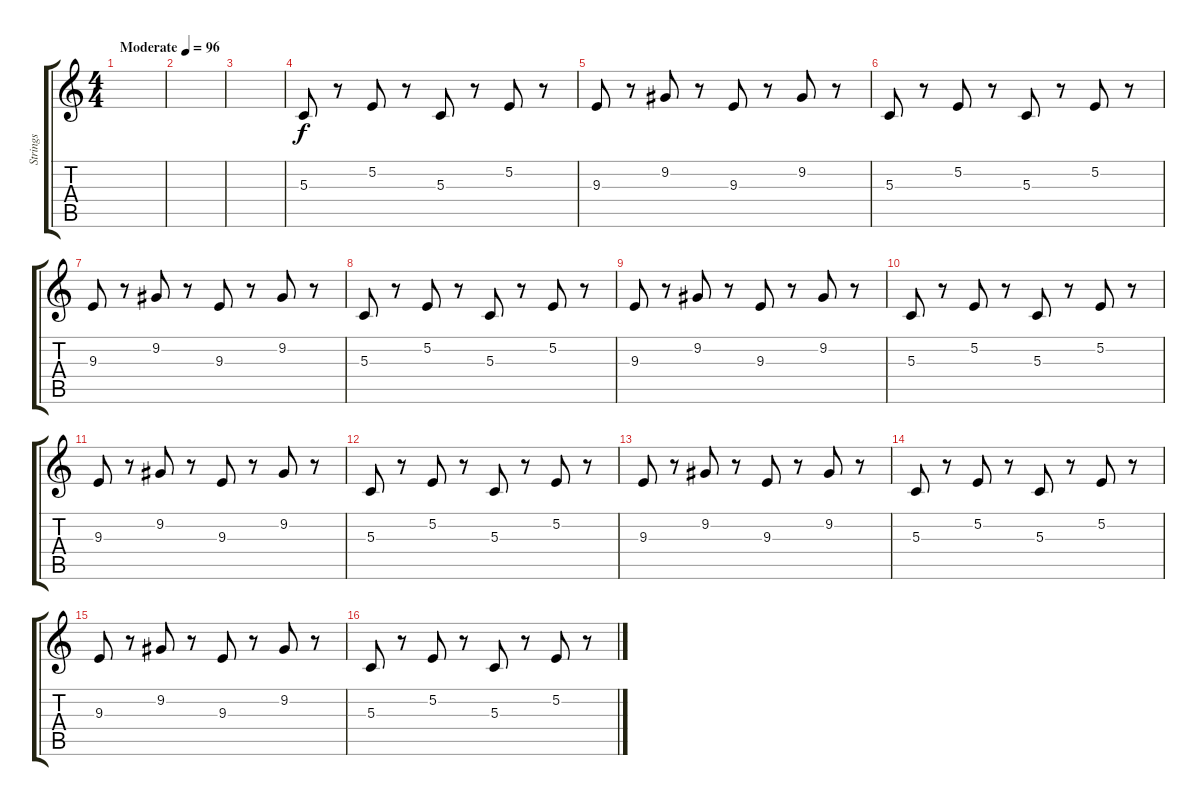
\track ("Strings" "Strings") {instrument stringensemble1}
\staff {score tabs}
\tuning (E4 B3 G3 D3 A2 E2) {hide}
\ts (4 4)
\tempo (96 "Moderate")
\clef g2
\ks c
|
|
|
5.3.8 r.8 5.2.8 r.8 5.3.8 r.8 5.2.8 r.8 |
9.3.8 r.8 9.2.8 r.8 9.3.8 r.8 9.2.8 r.8 |
5.3.8 r.8 5.2.8 r.8 5.3.8 r.8 5.2.8 r.8 |
9.3.8 r.8 9.2.8 r.8 9.3.8 r.8 9.2.8 r.8 |
5.3.8 r.8 5.2.8 r.8 5.3.8 r.8 5.2.8 r.8 |
9.3.8 r.8 9.2.8 r.8 9.3.8 r.8 9.2.8 r.8 |
5.3.8 r.8 5.2.8 r.8 5.3.8 r.8 5.2.8 r.8 |
9.3.8 r.8 9.2.8 r.8 9.3.8 r.8 9.2.8 r.8 |
5.3.8 r.8 5.2.8 r.8 5.3.8 r.8 5.2.8 r.8 |
9.3.8 r.8 9.2.8 r.8 9.3.8 r.8 9.2.8 r.8 |
5.3.8 r.8 5.2.8 r.8 5.3.8 r.8 5.2.8 r.8 |
9.3.8 r.8 9.2.8 r.8 9.3.8 r.8 9.2.8 r.8 |
5.3.8 r.8 5.2.8 r.8 5.3.8 r.8 5.2.8 r.8
